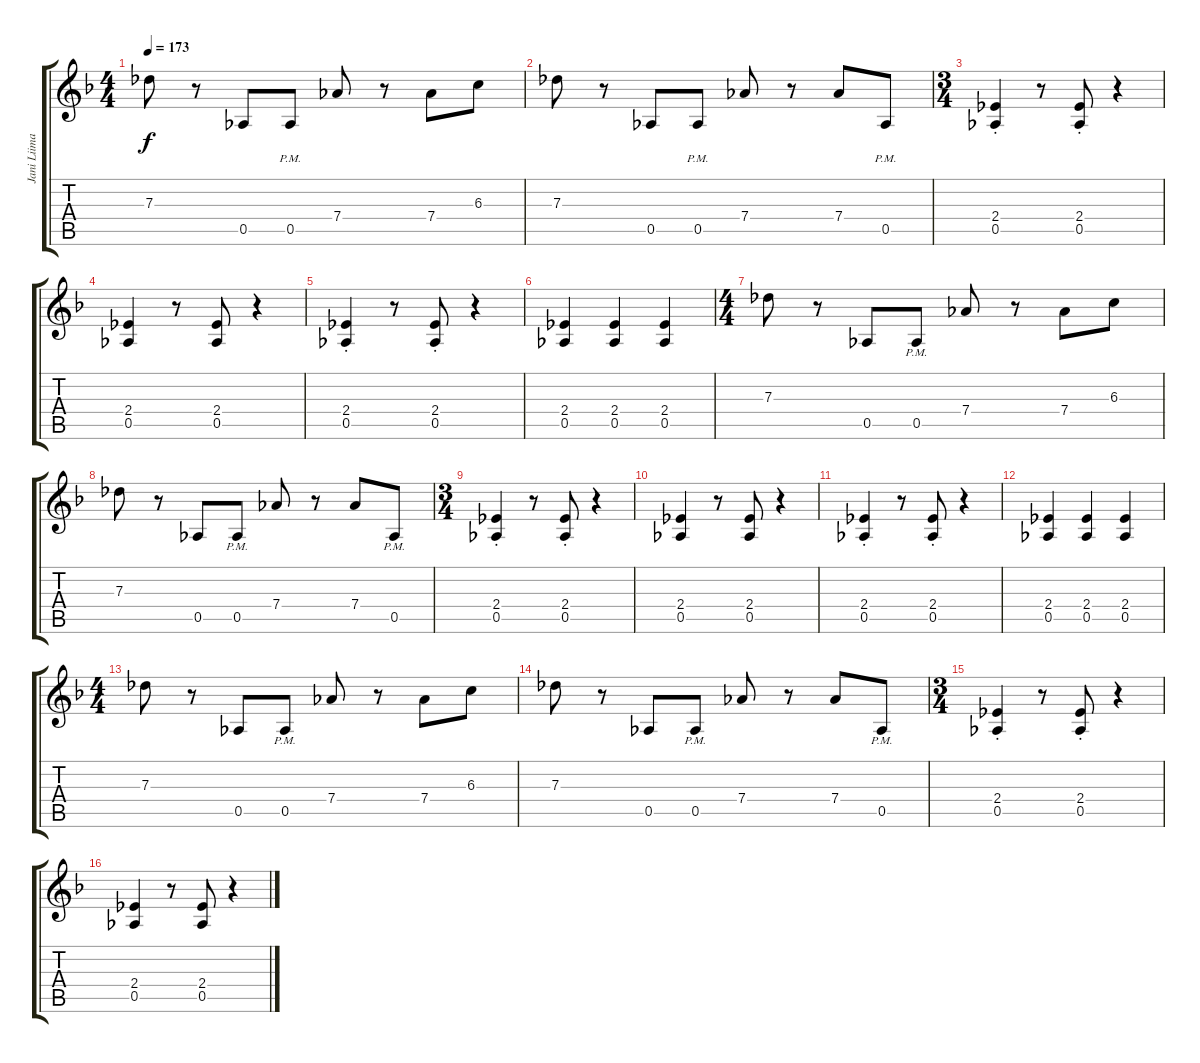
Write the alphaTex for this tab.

\track ("Jani Liimatainen - Guitar I" "Jani Liima") {instrument distortionguitar}
\staff {score tabs}
\tuning (Eb4 Bb3 Gb3 Db3 Ab2 Eb2) {hide}
\ts (4 4)
\tempo 173
\clef g2
\ks dminor
7.3.8{dy f} r.8 0.5.8 0.5{pm}.8 7.4.8 r.8 7.4.8 6.3.8 |
7.3.8 r.8 0.5.8 0.5{pm}.8 7.4.8 r.8 7.4.8 0.5{pm}.8 |
\ts (3 4)
(2.4{st} 0.5).4 r.8 (2.4{st} 0.5).8 r.4 |
(2.4 0.5).4 r.8 (2.4 0.5).8 r.4 |
(2.4{st} 0.5).4 r.8 (2.4{st} 0.5).8 r.4 |
(2.4 0.5).4 (2.4 0.5).4 (2.4 0.5).4 |
\ts (4 4)
7.3.8 r.8 0.5.8 0.5{pm}.8 7.4.8 r.8 7.4.8 6.3.8 |
7.3.8 r.8 0.5.8 0.5{pm}.8 7.4.8 r.8 7.4.8 0.5{pm}.8 |
\ts (3 4)
(2.4{st} 0.5).4 r.8 (2.4{st} 0.5).8 r.4 |
(2.4 0.5).4 r.8 (2.4 0.5).8 r.4 |
(2.4{st} 0.5).4 r.8 (2.4{st} 0.5).8 r.4 |
(2.4 0.5).4 (2.4 0.5).4 (2.4 0.5).4 |
\ts (4 4)
7.3.8 r.8 0.5.8 0.5{pm}.8 7.4.8 r.8 7.4.8 6.3.8 |
7.3.8 r.8 0.5.8 0.5{pm}.8 7.4.8 r.8 7.4.8 0.5{pm}.8 |
\ts (3 4)
(2.4{st} 0.5).4 r.8 (2.4{st} 0.5).8 r.4 |
(2.4 0.5).4 r.8 (2.4 0.5).8 r.4
